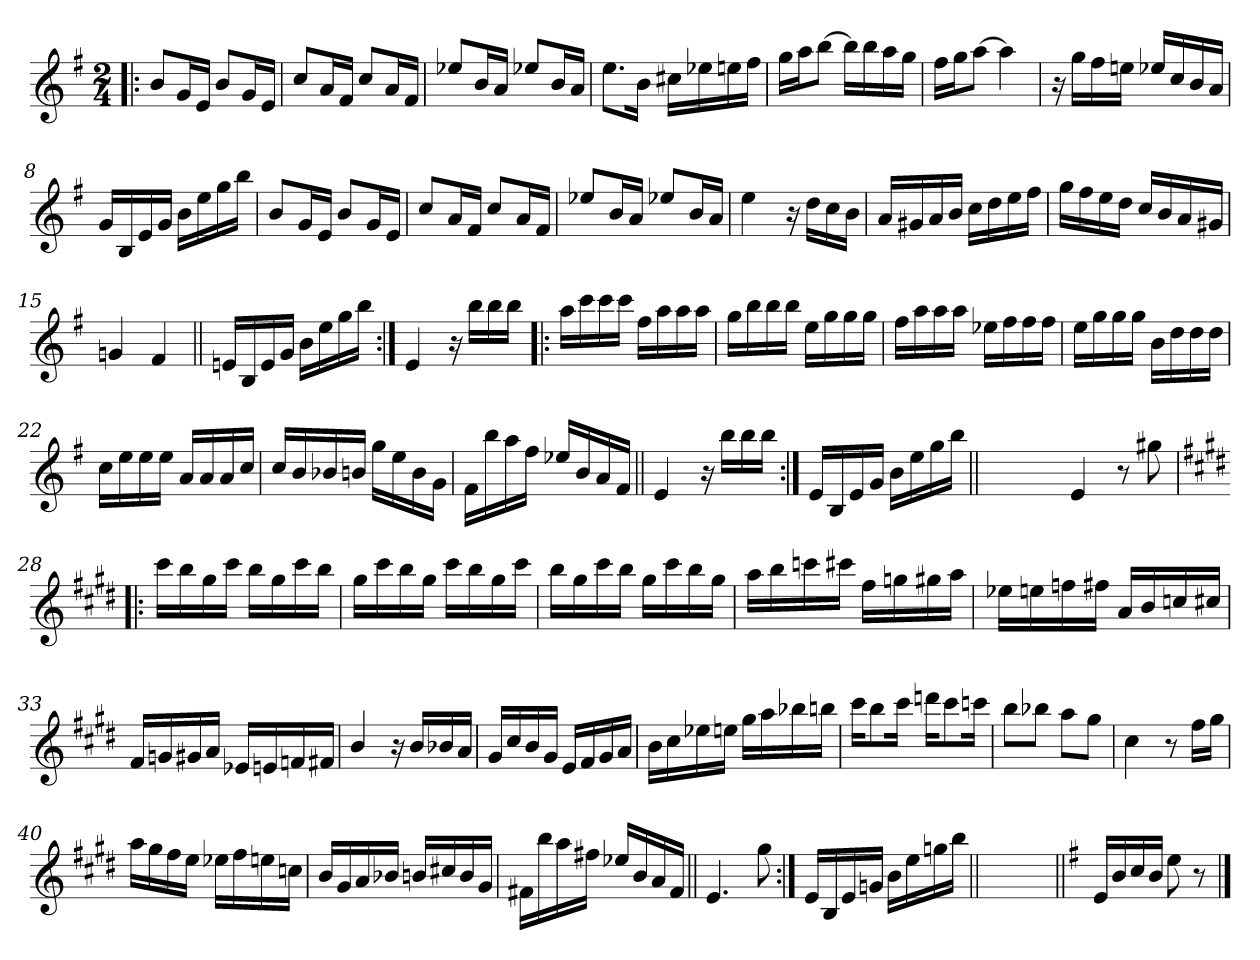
**kern
*part1
*staff1
*clefG2
*k[f#]
*G:
*M2/4
=1!|:
8b/L
16g/L
16e/JJ
8b/L
16g/L
16e/JJ
=2
8cc/L
16a/L
16f#/JJ
8cc/L
16a/L
16f#/JJ
=3
8ee-X/L
16b/L
16a/JJ
8ee-X/L
16b/L
16a/JJ
=4
8.ee\L
16b\Jk
16cc#X\LL
16ee-X\
16een\
16ff#\JJ
!!LO:LB:g=z
=5
16gg\LL
16aa\J
[8bb\J
16bb\LL]
16bb\
16aa\
16gg\JJ
=6
16ff#\LL
16gg\J
[8aa\J
4aa\]
=7
16r
16gg\LL
16ff#\
16een\JJ
16ee-X/LL
16cc/
16b/
16a/JJ
=8
16g/LL
16B/
16e/
16g/JJ
16b\LL
16ee\
16gg\
16bb\JJ
!!LO:LB:g=z
=9
8b/L
16g/L
16e/JJ
8b/L
16g/L
16e/JJ
=10
8cc/L
16a/L
16f#/JJ
8cc/L
16a/L
16f#/JJ
=11
8ee-X/L
16b/L
16a/JJ
8ee-X/L
16b/L
16a/JJ
=12
4ee\
16r
16dd\LL
16cc\
16b\JJ
!!LO:LB:g=z
=13
16a/LL
16g#X/
16a/
16b/JJ
16cc\LL
16dd\
16ee\
16ff#\JJ
=14
16gg\LL
16ff#\
16ee\
16dd\JJ
16cc/LL
16b/
16a/
16g#X/JJ
=15
4gn/
4f#/
=16||
16en/LL
16B/
16e/
16g/JJ
16b\LL
16ee\
16gg\
16bb\JJ
!!LO:LB:g=z
=17:|!
4e/
16r
16bb\LL
16bb\
16bb\JJ
=18!|:
16aa\LL
16ccc\
16ccc\
16ccc\JJ
16ff#\LL
16aa\
16aa\
16aa\JJ
=19
16gg\LL
16bb\
16bb\
16bb\JJ
16ee\LL
16gg\
16gg\
16gg\JJ
=20
16ff#\LL
16aa\
16aa\
16aa\JJ
16ee-X\LL
16ff#\
16ff#\
16ff#\JJ
!!LO:LB:g=z
=21
16ee\LL
16gg\
16gg\
16gg\JJ
16b\LL
16dd\
16dd\
16dd\JJ
=22
16cc\LL
16ee\
16ee\
16ee\JJ
16a/LL
16a/
16a/
16cc/JJ
=23
16cc/LL
16b/
16b-X/
16bn/JJ
16gg\LL
16ee\
16b\
16g\JJ
=24
16f#\LL
16bb\
16aa\
16ff#\JJ
16ee-X/LL
16b/
16a/
16f#/JJ
!!LO:LB:g=z
=25||
4e/
16r
16bb\LL
16bb\
16bb\JJ
=26:|!
16e/LL
16B/
16e/
16g/JJ
16b\LL
16ee\
16gg\
16bb\JJ
=26X261||
2ryy
!!LO:LB:g=z
=27-
4e/
8r
8gg#X\
=28!|:
*k[f#c#g#d#]
*E:
16ccc#\LL
16bb\
16gg#\
16ccc#\JJ
16bb\LL
16gg#\
16ccc#\
16bb\JJ
=29
16gg#\LL
16ccc#\
16bb\
16gg#\JJ
16ccc#\LL
16bb\
16gg#\
16ccc#\JJ
=30
16bb\LL
16gg#\
16ccc#\
16bb\JJ
16gg#\LL
16ccc#\
16bb\
16gg#\JJ
!!LO:LB:g=z
=31
16aa\LL
16bb\
16cccn\
16ccc#X\JJ
16ff#\LL
16ggn\
16gg#X\
16aa\JJ
=32
16ee-X\LL
16een\
16ffn\
16ff#X\JJ
16a/LL
16b/
16ccn/
16cc#X/JJ
=33
16f#/LL
16gn/
16g#X/
16a/JJ
16e-X/LL
16en/
16fn/
16f#X/JJ
=34
4b/
16r
16b/LL
16b-X/
16a/JJ
!!LO:PB:g=z
=35
16g#/LL
16cc#/
16b/
16g#/JJ
16e/LL
16f#/
16g#/
16a/JJ
=36
16b\LL
16cc#\
16ee-X\
16een\JJ
16gg#\LL
16aa\
16bb-X\
16bbn\JJ
=37
16ccc#\KL
8bb\
16ccc#\Jk
16dddn\KL
8ccc#\
16cccn\Jk
=38
8bb\L
8bb-X\J
8aa\L
8gg#\J
!!LO:LB:g=z
=39
4cc#\
8r
16ff#\LL
16gg#\JJ
=40
16aa\LL
16gg#\
16ff#\
16ee\JJ
16ee-X\LL
16ff#\
16een\
16ccn\JJ
=41
16b/LL
16g#/
16a/
16b-X/JJ
16bn/LL
16cc#X/
16b/
16g#/JJ
=42
16f#X\LL
16bb\
16aa\
16ff#X\JJ
16ee-X/LL
16b/
16a/
16f#/JJ
!!LO:LB:g=z
=43||
4.e/
8gg#\
=44:|!
16e/LL
16B/
16e/
16gn/JJ
16b\LL
16ee\
16ggn\
16bb\JJ
=44X442||
2ryy
=45||
*k[f#]
*G:
16e/LL
16b/
16cc/
16b/JJ
8ee\
8r
==
*-
